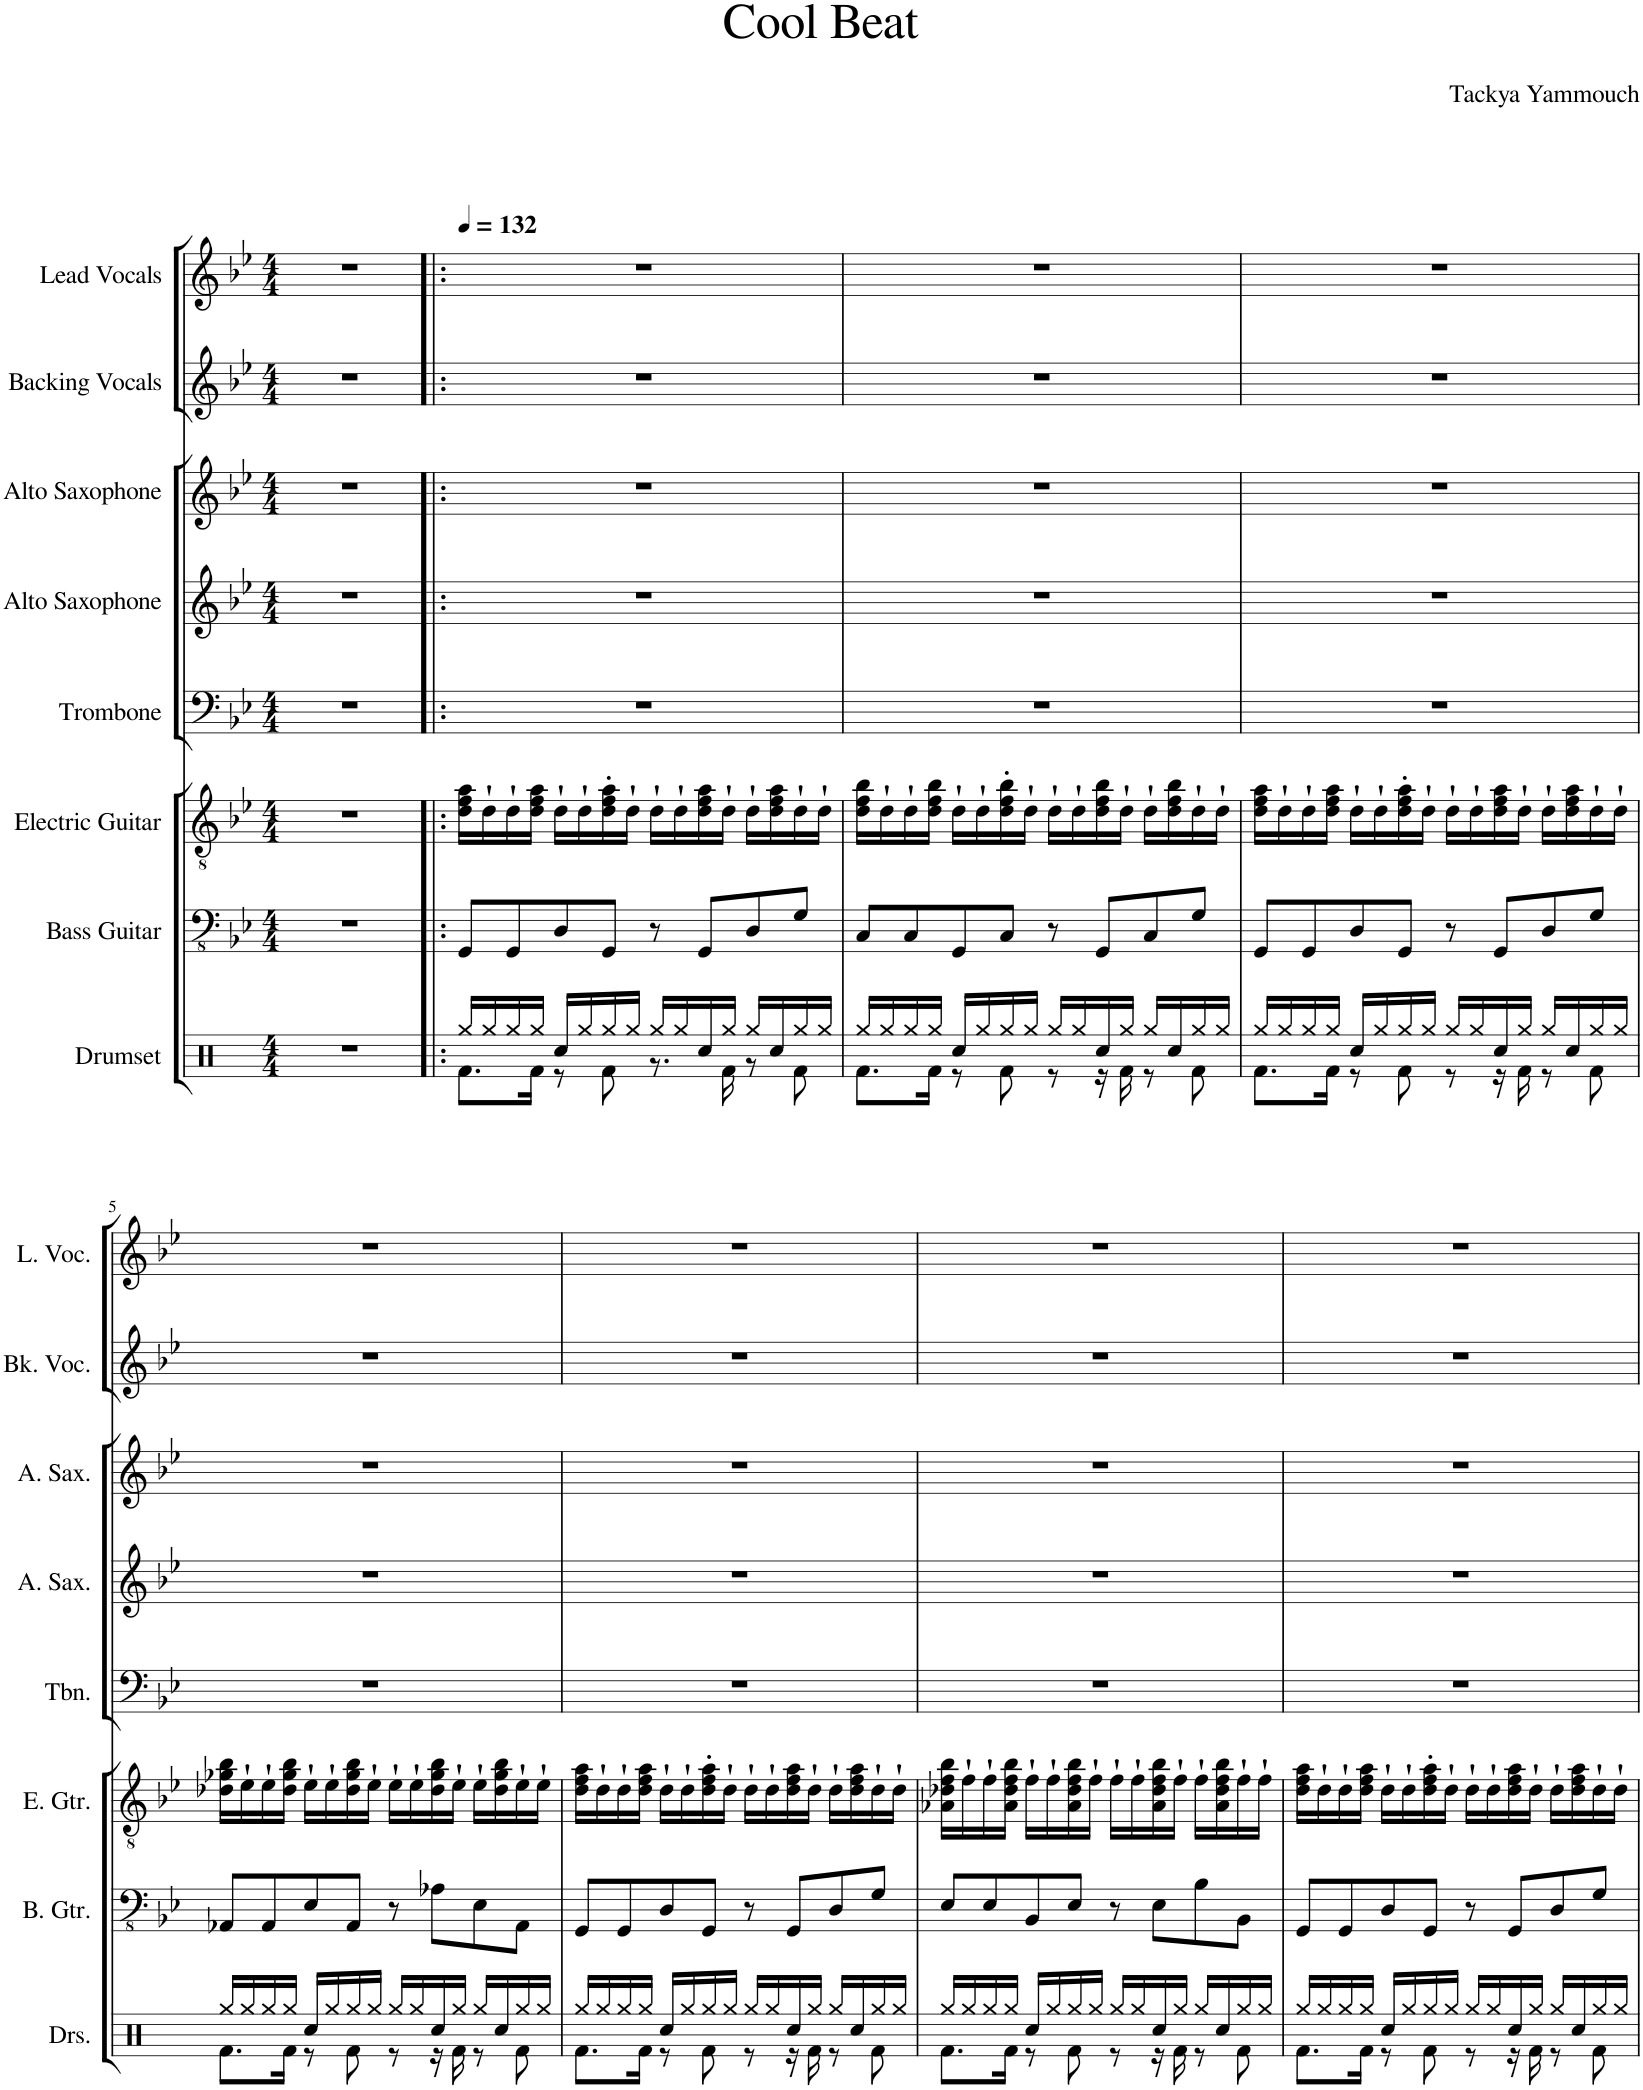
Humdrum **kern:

**kern	**kern	**kern	**kern	**kern	**kern	**kern	**kern
*part8	*part7	*part6	*part5	*part4	*part3	*part2	*part1
*staff8	*staff7	*staff6	*staff5	*staff4	*staff3	*staff2	*staff1
*I"Drumset	*I"Bass Guitar	*I"Electric Guitar	*I"Trombone	*I"Alto Saxophone	*I"Alto Saxophone	*I"Backing Vocals	*I"Lead Vocals
*I'Drs.	*I'B. Gtr.	*I'E. Gtr.	*I'Tbn.	*I'A. Sax.	*I'A. Sax.	*I'Bk. Voc.	*I'L. Voc.
*clefX	*clefFv4	*clefGv2	*clefF4	*clefG2	*clefG2	*clefG2	*clefG2
*	*	*	*	*ITrd5c9	*ITrd5c9	*	*
*k[]	*k[b-e-]	*k[b-e-]	*k[b-e-]	*k[b-e-]	*k[b-e-]	*k[b-e-]	*k[b-e-]
*M4/4	*M4/4	*M4/4	*M4/4	*M4/4	*M4/4	*M4/4	*M4/4
=1	=1	=1	=1	=1	=1	=1	=1
1r	1r	1r	1r	1r	1r	1r	1r
=2!|:	=2!|:	=2!|:	=2!|:	=2!|:	=2!|:	=2!|:	=2!|:
*	*	*	*	*	*	*	*MM132
*^	*	*	*	*	*	*	*
16Rgg/LL	8.Rf\L	8GGG/L	16d\ 16f\ 16a\LL	1r	1r	1r	1r	1r
16Rgg/	.	.	16d`\	.	.	.	.	.
16Rgg/	.	8GGG/	16d`\	.	.	.	.	.
16Rgg/JJ	16Rf\Jk	.	16d\ 16f\ 16a\JJ	.	.	.	.	.
16Rcc/LL	8r	8DD/	16d`\LL	.	.	.	.	.
16Rgg/	.	.	16d`\	.	.	.	.	.
16Rgg/	8Rf\	8GGG/J	16d\' 16f\' 16a\'	.	.	.	.	.
16Rgg/JJ	.	.	16d`\JJ	.	.	.	.	.
16Rgg/LL	8.r	8r	16d`\LL	.	.	.	.	.
16Rgg/	.	.	16d`\	.	.	.	.	.
16Rcc/	.	8GGG/L	16d\ 16f\ 16a\	.	.	.	.	.
16Rgg/JJ	16Rf\	.	16d`\JJ	.	.	.	.	.
16Rgg/LL	8r	8DD/	16d`\LL	.	.	.	.	.
16Rcc/	.	.	16d\ 16f\ 16a\	.	.	.	.	.
16Rgg/	8Rf\	8GG/J	16d`\	.	.	.	.	.
16Rgg/JJ	.	.	16d`\JJ	.	.	.	.	.
=3	=3	=3	=3	=3	=3	=3	=3	=3
16Rgg/LL	8.Rf\L	8CC/L	16d\ 16f\ 16b-\LL	1r	1r	1r	1r	1r
16Rgg/	.	.	16d`\	.	.	.	.	.
16Rgg/	.	8CC/	16d`\	.	.	.	.	.
16Rgg/JJ	16Rf\Jk	.	16d\ 16f\ 16b-\JJ	.	.	.	.	.
16Rcc/LL	8r	8GGG/	16d`\LL	.	.	.	.	.
16Rgg/	.	.	16d`\	.	.	.	.	.
16Rgg/	8Rf\	8CC/J	16d\' 16f\' 16b-\'	.	.	.	.	.
16Rgg/JJ	.	.	16d`\JJ	.	.	.	.	.
16Rgg/LL	8r	8r	16d`\LL	.	.	.	.	.
16Rgg/	.	.	16d`\	.	.	.	.	.
16Rcc/	16r	8GGG/L	16d\ 16f\ 16b-\	.	.	.	.	.
16Rgg/JJ	16Rf\	.	16d`\JJ	.	.	.	.	.
16Rgg/LL	8r	8CC/	16d`\LL	.	.	.	.	.
16Rcc/	.	.	16d\ 16f\ 16b-\	.	.	.	.	.
16Rgg/	8Rf\	8GG/J	16d`\	.	.	.	.	.
16Rgg/JJ	.	.	16d`\JJ	.	.	.	.	.
=4	=4	=4	=4	=4	=4	=4	=4	=4
16Rgg/LL	8.Rf\L	8GGG/L	16d\ 16f\ 16a\LL	1r	1r	1r	1r	1r
16Rgg/	.	.	16d`\	.	.	.	.	.
16Rgg/	.	8GGG/	16d`\	.	.	.	.	.
16Rgg/JJ	16Rf\Jk	.	16d\ 16f\ 16a\JJ	.	.	.	.	.
16Rcc/LL	8r	8DD/	16d`\LL	.	.	.	.	.
16Rgg/	.	.	16d`\	.	.	.	.	.
16Rgg/	8Rf\	8GGG/J	16d\' 16f\' 16a\'	.	.	.	.	.
16Rgg/JJ	.	.	16d`\JJ	.	.	.	.	.
16Rgg/LL	8r	8r	16d`\LL	.	.	.	.	.
16Rgg/	.	.	16d`\	.	.	.	.	.
16Rcc/	16r	8GGG/L	16d\ 16f\ 16a\	.	.	.	.	.
16Rgg/JJ	16Rf\	.	16d`\JJ	.	.	.	.	.
16Rgg/LL	8r	8DD/	16d`\LL	.	.	.	.	.
16Rcc/	.	.	16d\ 16f\ 16a\	.	.	.	.	.
16Rgg/	8Rf\	8GG/J	16d`\	.	.	.	.	.
16Rgg/JJ	.	.	16d`\JJ	.	.	.	.	.
!!LO:LB:g=z
=5	=5	=5	=5	=5	=5	=5	=5	=5
16Rgg/LL	8.Rf\L	8AAA-X/L	16d-X\ 16g-X\ 16b-\LL	1r	1r	1r	1r	1r
16Rgg/	.	.	16e-`\	.	.	.	.	.
16Rgg/	.	8AAA-/	16e-`\	.	.	.	.	.
16Rgg/JJ	16Rf\Jk	.	16d-\ 16g-\ 16b-\JJ	.	.	.	.	.
16Rcc/LL	8r	8EE-/	16e-`\LL	.	.	.	.	.
16Rgg/	.	.	16e-`\	.	.	.	.	.
16Rgg/	8Rf\	8AAA-/J	16d-\ 16g-\ 16b-\	.	.	.	.	.
16Rgg/JJ	.	.	16e-`\JJ	.	.	.	.	.
16Rgg/LL	8r	8r	16e-`\LL	.	.	.	.	.
16Rgg/	.	.	16e-`\	.	.	.	.	.
16Rcc/	16r	8AA-X\L	16d-\ 16g-\ 16b-\	.	.	.	.	.
16Rgg/JJ	16Rf\	.	16e-`\JJ	.	.	.	.	.
16Rgg/LL	8r	8EE-\	16e-`\LL	.	.	.	.	.
16Rcc/	.	.	16d-\ 16g-\ 16b-\	.	.	.	.	.
16Rgg/	8Rf\	8AAA-\J	16e-`\	.	.	.	.	.
16Rgg/JJ	.	.	16e-`\JJ	.	.	.	.	.
=6	=6	=6	=6	=6	=6	=6	=6	=6
16Rgg/LL	8.Rf\L	8GGG/L	16d\ 16f\ 16a\LL	1r	1r	1r	1r	1r
16Rgg/	.	.	16d`\	.	.	.	.	.
16Rgg/	.	8GGG/	16d`\	.	.	.	.	.
16Rgg/JJ	16Rf\Jk	.	16d\ 16f\ 16a\JJ	.	.	.	.	.
16Rcc/LL	8r	8DD/	16d`\LL	.	.	.	.	.
16Rgg/	.	.	16d`\	.	.	.	.	.
16Rgg/	8Rf\	8GGG/J	16d\' 16f\' 16a\'	.	.	.	.	.
16Rgg/JJ	.	.	16d`\JJ	.	.	.	.	.
16Rgg/LL	8r	8r	16d`\LL	.	.	.	.	.
16Rgg/	.	.	16d`\	.	.	.	.	.
16Rcc/	16r	8GGG/L	16d\ 16f\ 16a\	.	.	.	.	.
16Rgg/JJ	16Rf\	.	16d`\JJ	.	.	.	.	.
16Rgg/LL	8r	8DD/	16d`\LL	.	.	.	.	.
16Rcc/	.	.	16d\ 16f\ 16a\	.	.	.	.	.
16Rgg/	8Rf\	8GG/J	16d`\	.	.	.	.	.
16Rgg/JJ	.	.	16d`\JJ	.	.	.	.	.
=7	=7	=7	=7	=7	=7	=7	=7	=7
16Rgg/LL	8.Rf\L	8EE-/L	16A-X\ 16d-X\ 16f\ 16b-\LL	1r	1r	1r	1r	1r
16Rgg/	.	.	16f`\	.	.	.	.	.
16Rgg/	.	8EE-/	16f`\	.	.	.	.	.
16Rgg/JJ	16Rf\Jk	.	16A-\ 16d-\ 16f\ 16b-\JJ	.	.	.	.	.
16Rcc/LL	8r	8BBB-/	16f`\LL	.	.	.	.	.
16Rgg/	.	.	16f`\	.	.	.	.	.
16Rgg/	8Rf\	8EE-/J	16A-\ 16d-\ 16f\ 16b-\	.	.	.	.	.
16Rgg/JJ	.	.	16f`\JJ	.	.	.	.	.
16Rgg/LL	8r	8r	16f`\LL	.	.	.	.	.
16Rgg/	.	.	16f`\	.	.	.	.	.
16Rcc/	16r	8EE-\L	16A-\ 16d-\ 16f\ 16b-\	.	.	.	.	.
16Rgg/JJ	16Rf\	.	16f`\JJ	.	.	.	.	.
16Rgg/LL	8r	8BB-\	16f`\LL	.	.	.	.	.
16Rcc/	.	.	16A-\ 16d-\ 16f\ 16b-\	.	.	.	.	.
16Rgg/	8Rf\	8BBB-\J	16f`\	.	.	.	.	.
16Rgg/JJ	.	.	16f`\JJ	.	.	.	.	.
=8	=8	=8	=8	=8	=8	=8	=8	=8
16Rgg/LL	8.Rf\L	8GGG/L	16d\ 16f\ 16a\LL	1r	1r	1r	1r	1r
16Rgg/	.	.	16d`\	.	.	.	.	.
16Rgg/	.	8GGG/	16d`\	.	.	.	.	.
16Rgg/JJ	16Rf\Jk	.	16d\ 16f\ 16a\JJ	.	.	.	.	.
16Rcc/LL	8r	8DD/	16d`\LL	.	.	.	.	.
16Rgg/	.	.	16d`\	.	.	.	.	.
16Rgg/	8Rf\	8GGG/J	16d\' 16f\' 16a\'	.	.	.	.	.
16Rgg/JJ	.	.	16d`\JJ	.	.	.	.	.
16Rgg/LL	8r	8r	16d`\LL	.	.	.	.	.
16Rgg/	.	.	16d`\	.	.	.	.	.
16Rcc/	16r	8GGG/L	16d\ 16f\ 16a\	.	.	.	.	.
16Rgg/JJ	16Rf\	.	16d`\JJ	.	.	.	.	.
16Rgg/LL	8r	8DD/	16d`\LL	.	.	.	.	.
16Rcc/	.	.	16d\ 16f\ 16a\	.	.	.	.	.
16Rgg/	8Rf\	8GG/J	16d`\	.	.	.	.	.
16Rgg/JJ	.	.	16d`\JJ	.	.	.	.	.
*v	*v	*	*	*	*	*	*	*
=	=	=	=	=	=	=	=
*-	*-	*-	*-	*-	*-	*-	*-
